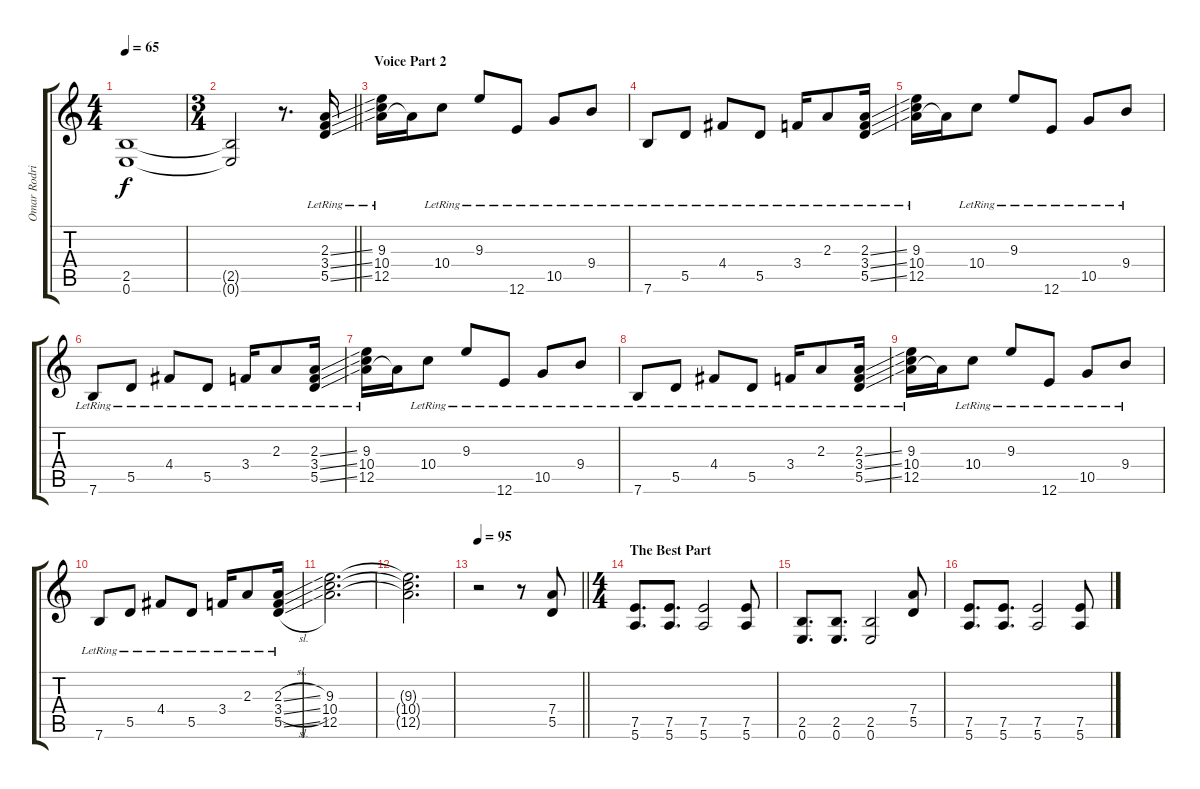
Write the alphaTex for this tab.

\track ("Omar Rodriguez-Lopez [Guitar 1]" "Omar Rodri") {instrument distortionguitar}
\staff {score tabs}
\tuning (E4 B3 G3 D3 A2 E2) {hide}
\ts (4 4)
\tempo 65
\clef g2
\ks c
(2.5{t} 0.6{t}).1{dy f} |
\ts (3 4)
\barLineRight lightlight
(2.5{t} 0.6{t}).2 r.8{d} (2.3{ss lr} 3.4{ss lr} 5.5{ss lr}).16{volume 10 instrument lead2sawtooth} |
\section ("" "Voice Part 2")
(9.3{lr} 10.4{lr} 12.5{lr}).16 12.5{t}.16 10.4{lr}.8 9.3{lr}.8 12.6{lr}.8 10.5{lr}.8 9.4{lr}.8 |
7.6{lr}.8 5.5{lr}.8 4.4{lr}.8 5.5{lr}.8 3.4{lr}.16 2.3{lr}.8 (2.3{ss lr} 3.4{ss lr} 5.5{ss lr}).16 |
(9.3{lr} 10.4{lr} 12.5{lr}).16 12.5{t}.16 10.4{lr}.8 9.3{lr}.8 12.6{lr}.8 10.5{lr}.8 9.4{lr}.8 |
7.6{lr}.8 5.5{lr}.8 4.4{lr}.8 5.5{lr}.8 3.4{lr}.16 2.3{lr}.8 (2.3{ss lr} 3.4{ss lr} 5.5{ss lr}).16 |
(9.3{lr} 10.4{lr} 12.5{lr}).16 12.5{t}.16 10.4{lr}.8 9.3{lr}.8 12.6{lr}.8 10.5{lr}.8 9.4{lr}.8 |
7.6{lr}.8 5.5{lr}.8 4.4{lr}.8 5.5{lr}.8 3.4{lr}.16 2.3{lr}.8 (2.3{ss lr} 3.4{ss lr} 5.5{ss lr}).16 |
(9.3{lr} 10.4{lr} 12.5{lr}).16 12.5{t}.16 10.4{lr}.8 9.3{lr}.8 12.6{lr}.8 10.5{lr}.8 9.4{lr}.8 |
7.6{lr}.8 5.5{lr}.8 4.4{lr}.8 5.5{lr}.8 3.4{lr}.16 2.3{lr}.8 (2.3{sl lr} 3.4{sl lr} 5.5{sl lr}).16 |
(9.3 10.4 12.5).2{d volume 0} |
(9.3{t} 10.4{t} 12.5{t}).2{d} |
\tempo 95
\barLineRight lightlight
r.2 r.8 (7.4 5.5).8{volume 13 instrument distortionguitar} |
\ts (4 4)
\section ("" "The Best Part ")
(7.5 5.6).8{d} (7.5 5.6).8{d} (7.5 5.6).2 (7.5 5.6).8 |
(2.5 0.6).8{d} (2.5 0.6).8{d} (2.5 0.6).2 (7.4 5.5).8 |
(7.5 5.6).8{d} (7.5 5.6).8{d} (7.5 5.6).2 (7.5 5.6).8
